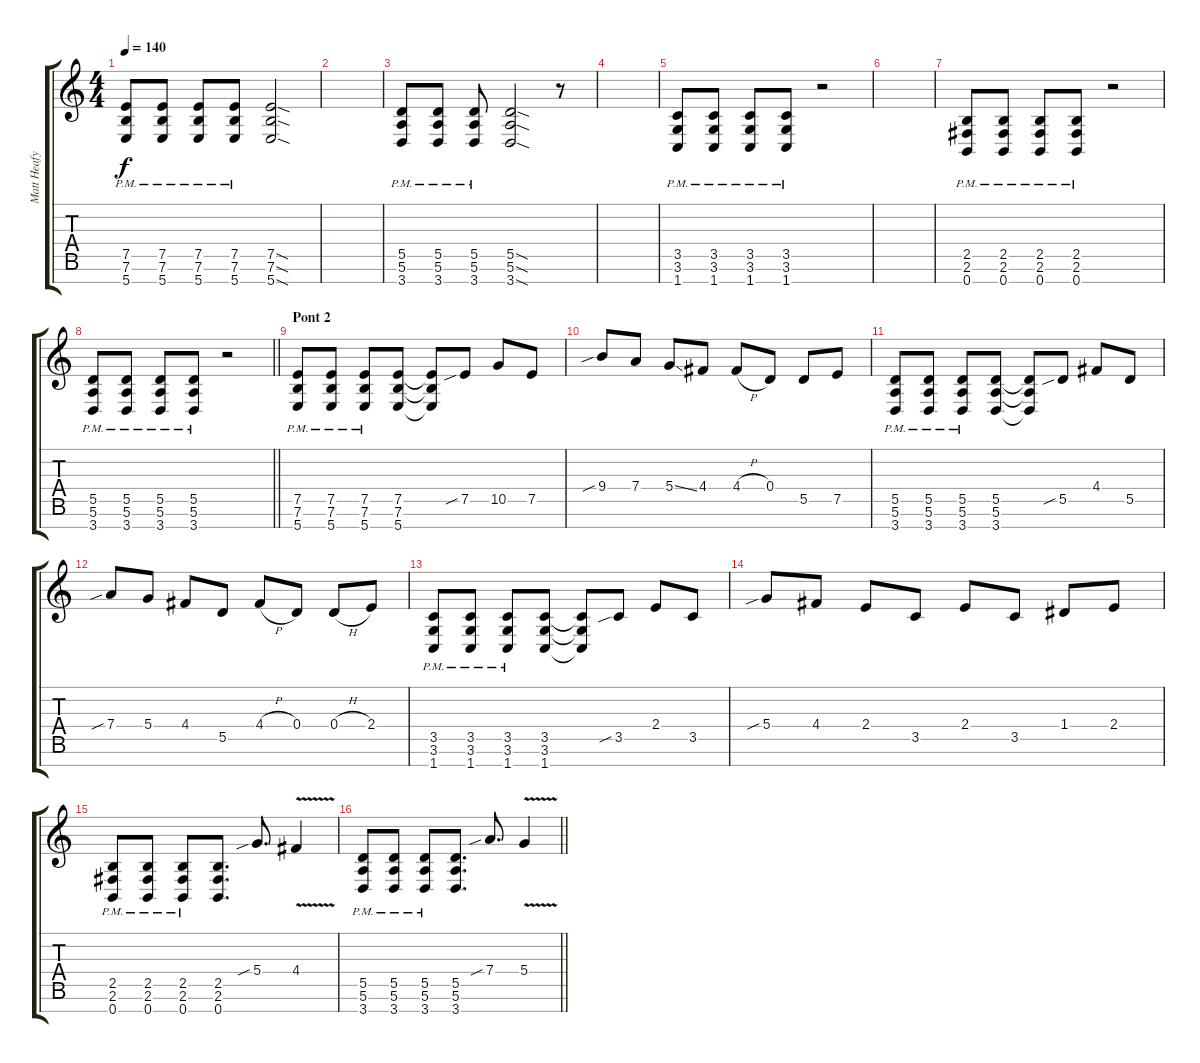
\track ("Matt Heafy" "Matt Heafy") {instrument distortionguitar}
\staff {score tabs}
\tuning (E4 B3 G3 D3 A2 E2 B1) {hide}
\ts (4 4)
\tempo 140
\clef g2
\ks c
(7.5{pm} 7.6{pm} 5.7{pm}).8{dy f} (7.5{pm} 7.6{pm} 5.7{pm}).8 (7.5{pm} 7.6{pm} 5.7{pm}).8 (7.5{pm} 7.6{pm} 5.7{pm}).8 (7.5{sod} 7.6{sod} 5.7{sod}).2 |
|
(5.5{pm} 5.6{pm} 3.7{pm}).8 (5.5{pm} 5.6{pm} 3.7{pm}).8 (5.5{pm} 5.6{pm} 3.7{pm}).8 (5.5{sod} 5.6{sod} 3.7{sod}).2 r.8 |
|
(3.5{pm} 3.6{pm} 1.7{pm}).8 (3.5{pm} 3.6{pm} 1.7{pm}).8 (3.5{pm} 3.6{pm} 1.7{pm}).8 (3.5{pm} 3.6{pm} 1.7{pm}).8 r.2 |
|
(2.5{pm} 2.6{pm} 0.7{pm}).8 (2.5{pm} 2.6{pm} 0.7{pm}).8 (2.5{pm} 2.6{pm} 0.7{pm}).8 (2.5{pm} 2.6{pm} 0.7{pm}).8 r.2 |
\barLineRight lightlight
(5.5{pm} 5.6{pm} 3.7{pm}).8 (5.5{pm} 5.6{pm} 3.7{pm}).8 (5.5{pm} 5.6{pm} 3.7{pm}).8 (5.5{pm} 5.6{pm} 3.7{pm}).8 r.2 |
\section ("" "Pont 2")
(7.5{pm} 7.6{pm} 5.7{pm}).8 (7.5{pm} 7.6{pm} 5.7{pm}).8 (7.5{pm} 7.6{pm} 5.7{pm}).8 (7.5 7.6 5.7).8 (7.5{t} 7.6{t} 5.7{t}).8 7.5{sib}.8 10.5.8 7.5.8 |
9.4{sib}.8 7.4.8 5.4{ss}.8 4.4.8 4.4{h}.8 0.4.8 5.5.8 7.5.8 |
(5.5{pm} 5.6{pm} 3.7{pm}).8 (5.5{pm} 5.6{pm} 3.7{pm}).8 (5.5{pm} 5.6{pm} 3.7{pm}).8 (5.5 5.6 3.7).8 (5.5{t} 5.6{t} 3.7{t}).8 5.5{sib}.8 4.4.8 5.5.8 |
7.4{sib}.8 5.4.8 4.4.8 5.5.8 4.4{h}.8 0.4.8 0.4{h}.8 2.4.8 |
(3.5{pm} 3.6{pm} 1.7{pm}).8 (3.5{pm} 3.6{pm} 1.7{pm}).8 (3.5{pm} 3.6{pm} 1.7{pm}).8 (3.5 3.6 1.7).8 (3.5{t} 3.6{t} 1.7{t}).8 3.5{sib}.8 2.4.8 3.5.8 |
5.4{sib}.8 4.4.8 2.4.8 3.5.8 2.4.8 3.5.8 1.4.8 2.4.8 |
(2.5{pm} 2.6{pm} 0.7{pm}).8 (2.5{pm} 2.6{pm} 0.7{pm}).8 (2.5{pm} 2.6{pm} 0.7{pm}).8 (2.5 2.6 0.7).8{d} 5.4{sib}.8{d} 4.4{v}.4 |
\barLineRight lightlight
(5.5{pm} 5.6{pm} 3.7{pm}).8 (5.5{pm} 5.6{pm} 3.7{pm}).8 (5.5{pm} 5.6{pm} 3.7{pm}).8 (5.5 5.6 3.7).8{d} 7.4{sib}.8{d} 5.4{v}.4
